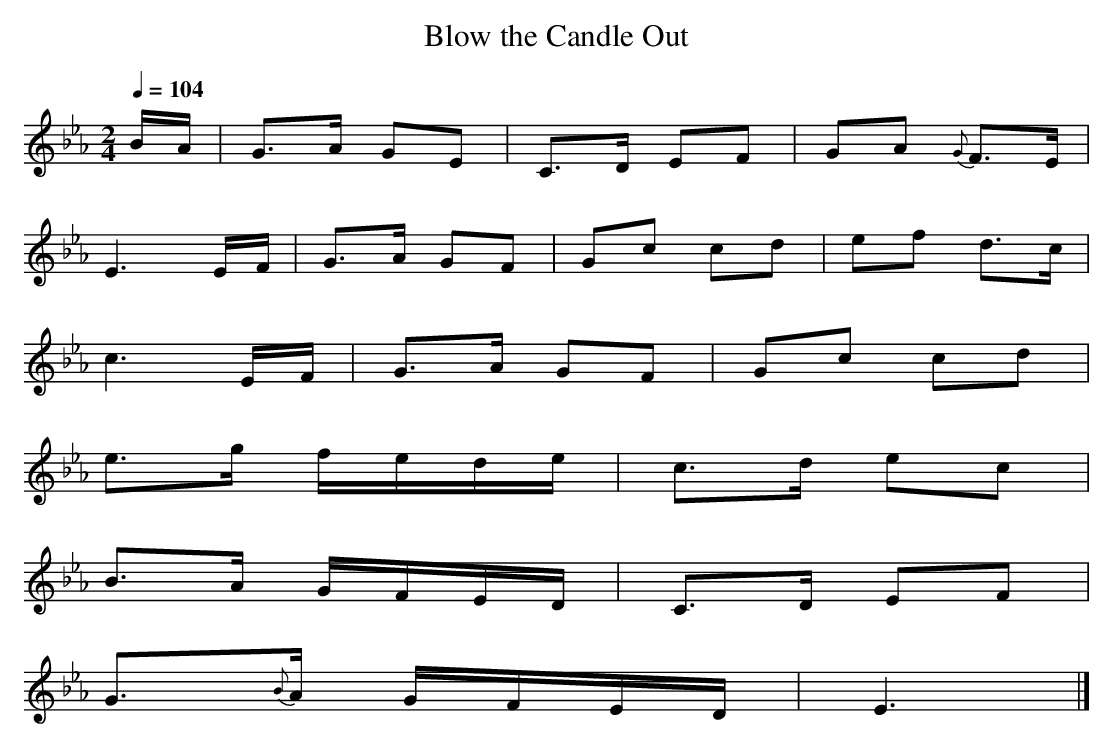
X:1
T: Blow the Candle Out
M: 2/4
L: 1/8
Q: 1/4=104
K: Eb % 3 flats
V: 1
B/A/ | G>A GE | C>D EF | GA {G}F>E |
E3 E/F/ | G>A GF | Gc cd | ef d>c |
c3 E/F/ | G>A GF | Gc cd |
e>g f/e/d/e/ | c>d ec |
B>A G/F/E/D/ | C>D EF |
G>{B}A G/F/E/D/ | E3 |]
